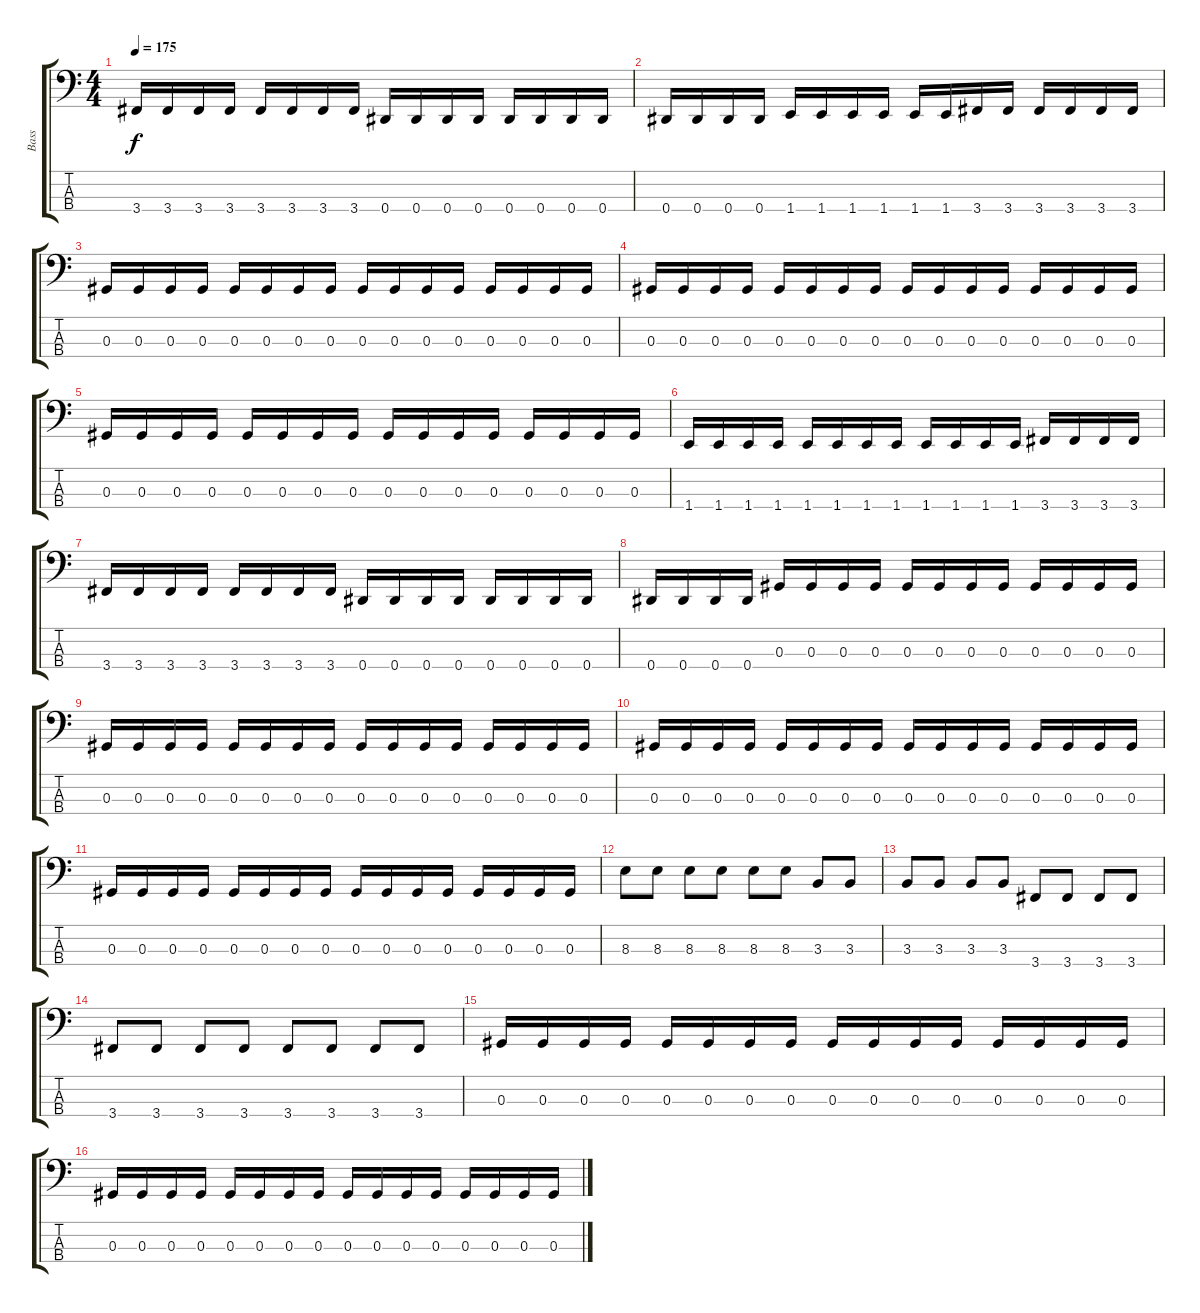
\track ("Bass" "Bass") {instrument electricbasspick}
\staff {score tabs}
\tuning (Gb2 Db2 Ab1 Eb1) {hide}
\ts (4 4)
\tempo 175
\clef f4
\ks c
3.4.16{dy f} 3.4.16 3.4.16 3.4.16 3.4.16 3.4.16 3.4.16 3.4.16 0.4.16 0.4.16 0.4.16 0.4.16 0.4.16 0.4.16 0.4.16 0.4.16 |
0.4.16 0.4.16 0.4.16 0.4.16 1.4.16 1.4.16 1.4.16 1.4.16 1.4.16 1.4.16 3.4.16 3.4.16 3.4.16 3.4.16 3.4.16 3.4.16 |
0.3.16 0.3.16 0.3.16 0.3.16 0.3.16 0.3.16 0.3.16 0.3.16 0.3.16 0.3.16 0.3.16 0.3.16 0.3.16 0.3.16 0.3.16 0.3.16 |
0.3.16 0.3.16 0.3.16 0.3.16 0.3.16 0.3.16 0.3.16 0.3.16 0.3.16 0.3.16 0.3.16 0.3.16 0.3.16 0.3.16 0.3.16 0.3.16 |
0.3.16 0.3.16 0.3.16 0.3.16 0.3.16 0.3.16 0.3.16 0.3.16 0.3.16 0.3.16 0.3.16 0.3.16 0.3.16 0.3.16 0.3.16 0.3.16 |
1.4.16 1.4.16 1.4.16 1.4.16 1.4.16 1.4.16 1.4.16 1.4.16 1.4.16 1.4.16 1.4.16 1.4.16 3.4.16 3.4.16 3.4.16 3.4.16 |
3.4.16 3.4.16 3.4.16 3.4.16 3.4.16 3.4.16 3.4.16 3.4.16 0.4.16 0.4.16 0.4.16 0.4.16 0.4.16 0.4.16 0.4.16 0.4.16 |
0.4.16 0.4.16 0.4.16 0.4.16 0.3.16 0.3.16 0.3.16 0.3.16 0.3.16 0.3.16 0.3.16 0.3.16 0.3.16 0.3.16 0.3.16 0.3.16 |
0.3.16 0.3.16 0.3.16 0.3.16 0.3.16 0.3.16 0.3.16 0.3.16 0.3.16 0.3.16 0.3.16 0.3.16 0.3.16 0.3.16 0.3.16 0.3.16 |
0.3.16 0.3.16 0.3.16 0.3.16 0.3.16 0.3.16 0.3.16 0.3.16 0.3.16 0.3.16 0.3.16 0.3.16 0.3.16 0.3.16 0.3.16 0.3.16 |
0.3.16 0.3.16 0.3.16 0.3.16 0.3.16 0.3.16 0.3.16 0.3.16 0.3.16 0.3.16 0.3.16 0.3.16 0.3.16 0.3.16 0.3.16 0.3.16 |
8.3.8 8.3.8 8.3.8 8.3.8 8.3.8 8.3.8 3.3.8 3.3.8 |
3.3.8 3.3.8 3.3.8 3.3.8 3.4.8 3.4.8 3.4.8 3.4.8 |
3.4.8 3.4.8 3.4.8 3.4.8 3.4.8 3.4.8 3.4.8 3.4.8 |
0.3.16 0.3.16 0.3.16 0.3.16 0.3.16 0.3.16 0.3.16 0.3.16 0.3.16 0.3.16 0.3.16 0.3.16 0.3.16 0.3.16 0.3.16 0.3.16 |
0.3.16 0.3.16 0.3.16 0.3.16 0.3.16 0.3.16 0.3.16 0.3.16 0.3.16 0.3.16 0.3.16 0.3.16 0.3.16 0.3.16 0.3.16 0.3.16
